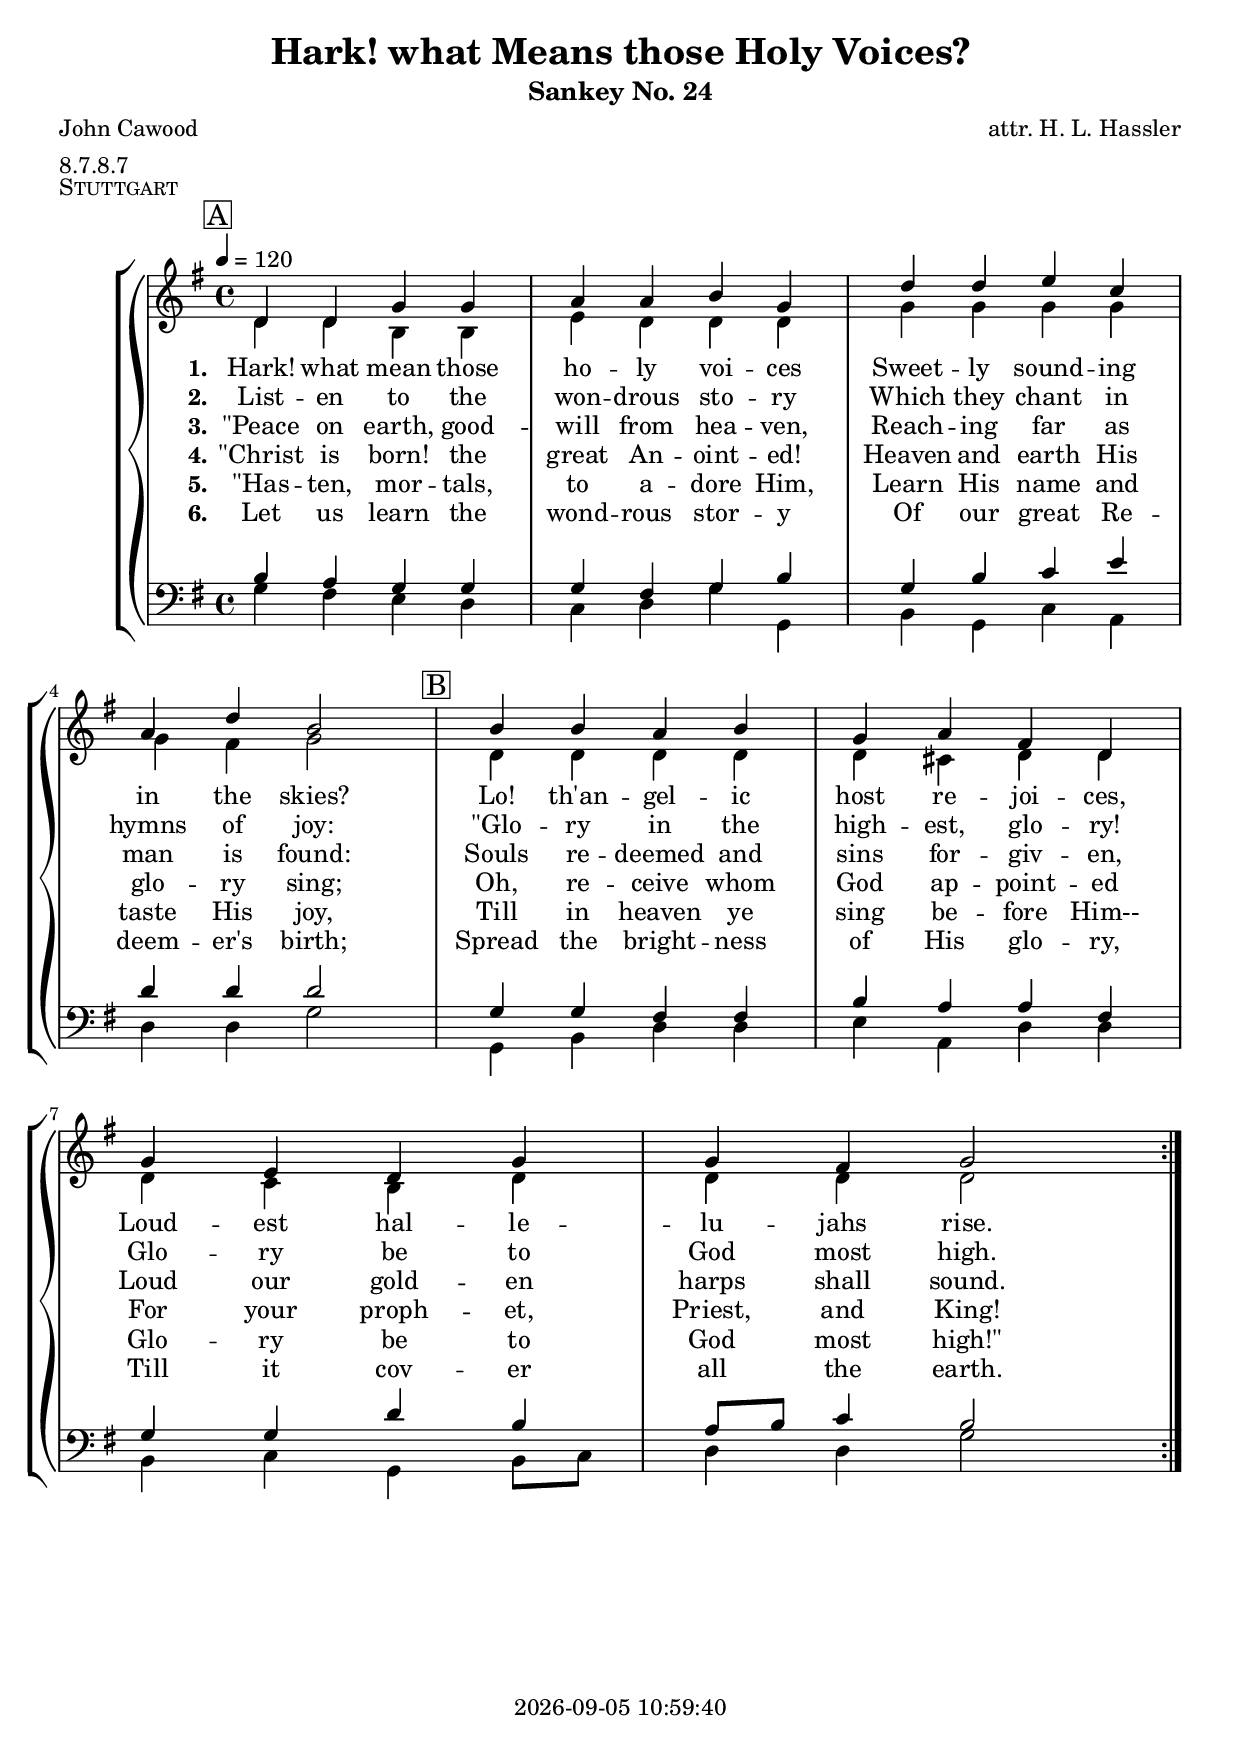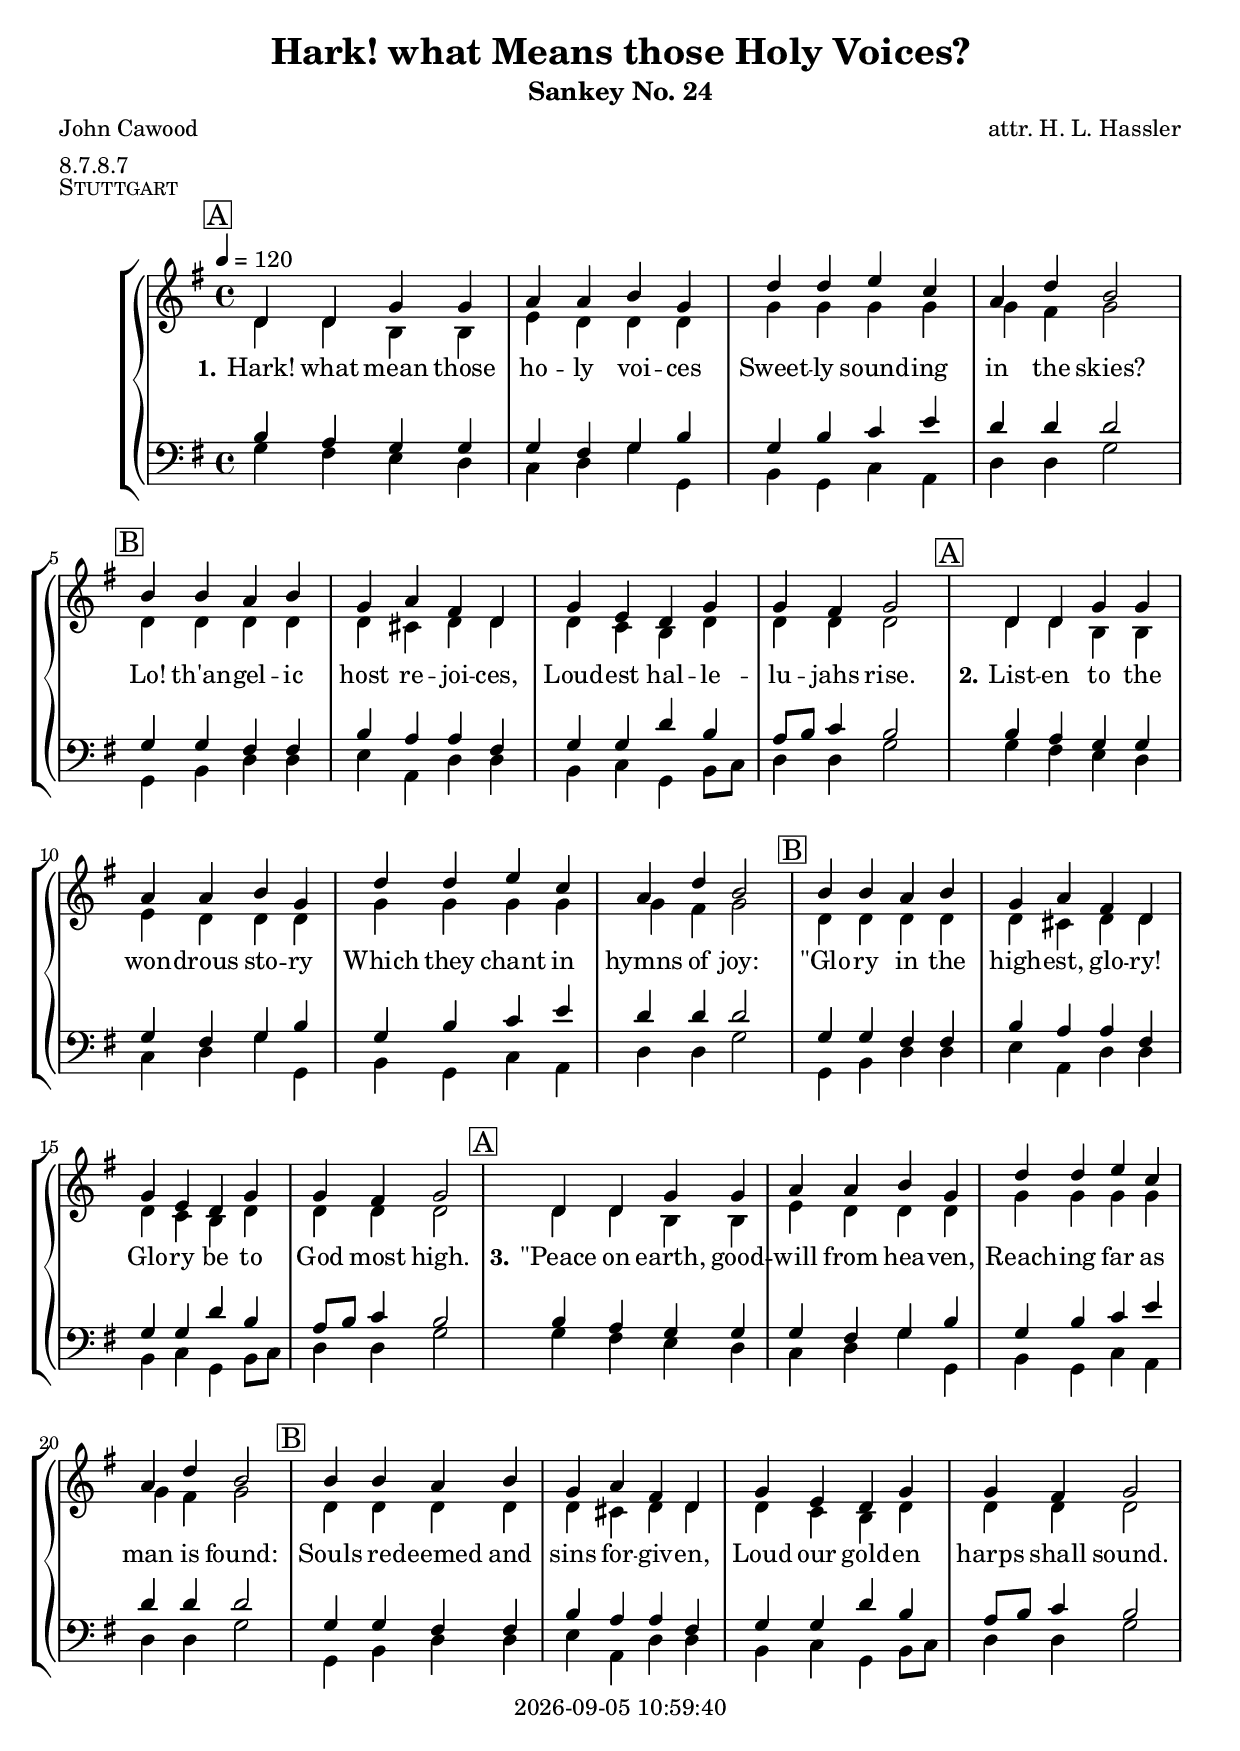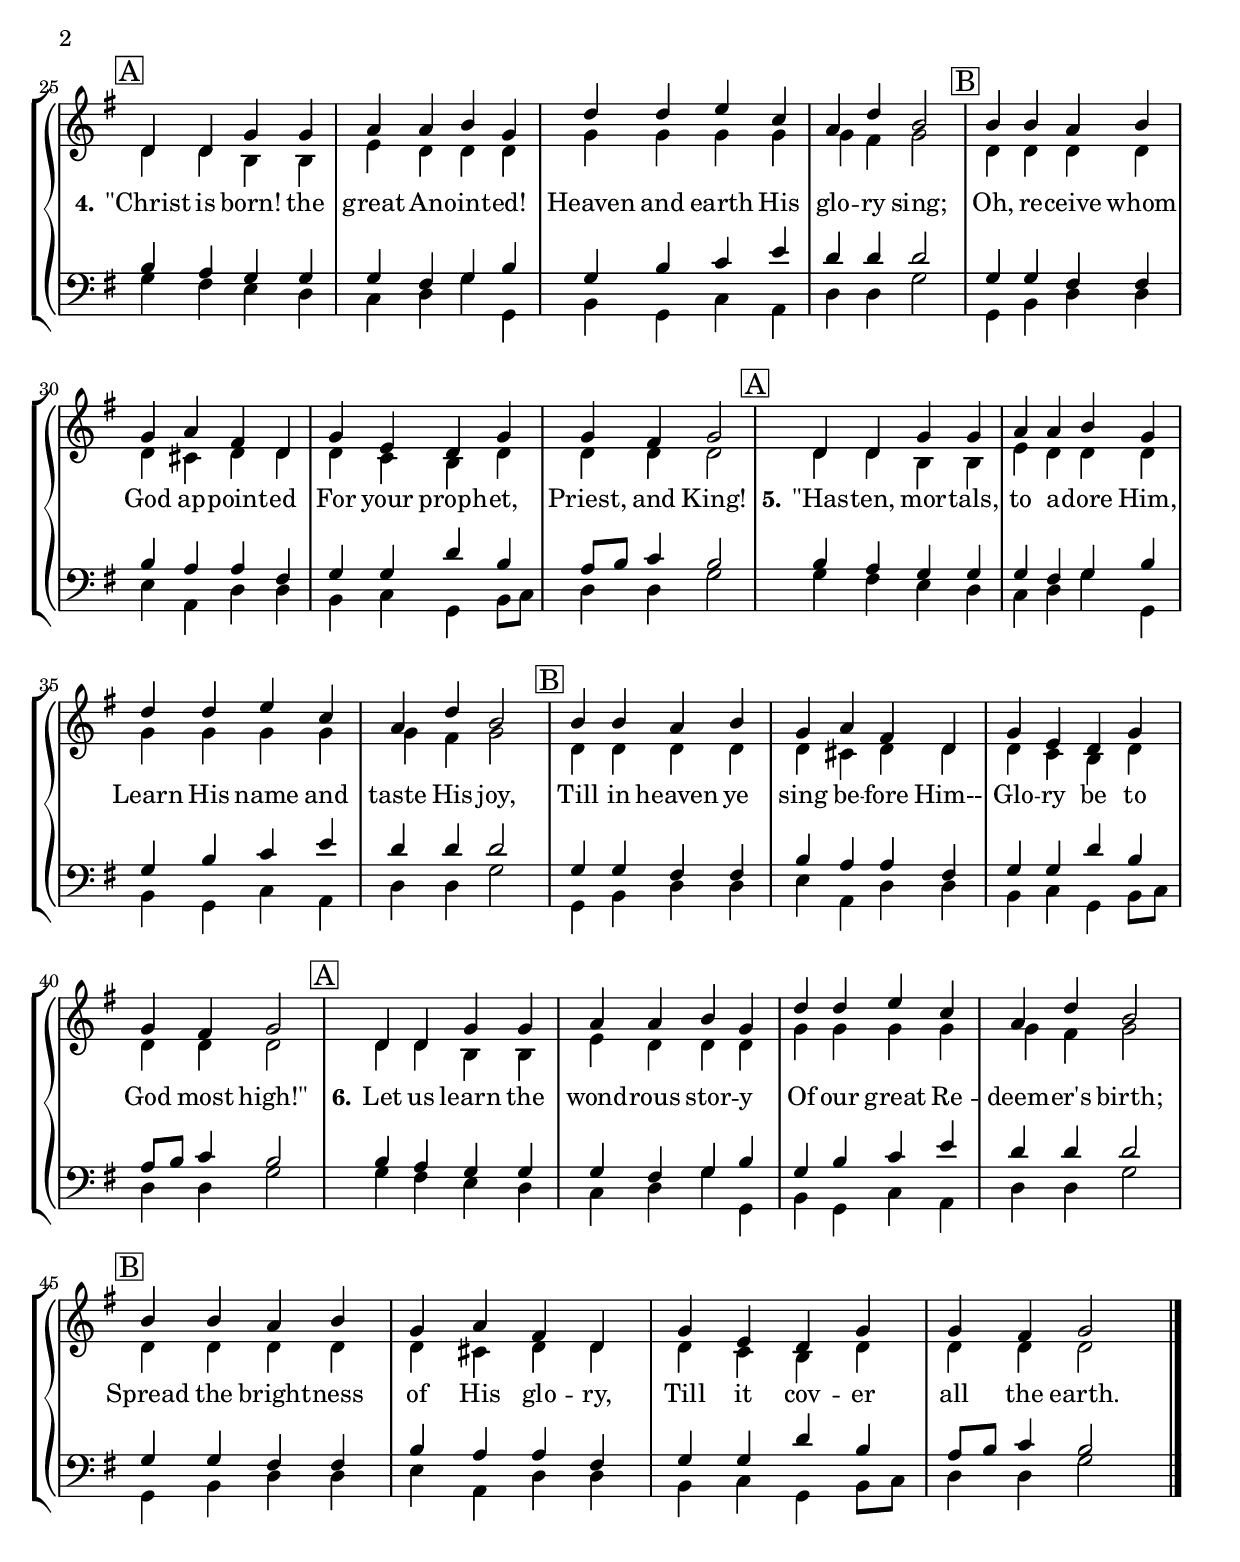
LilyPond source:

\version "2.20.2"

\include "articulate.ly"

today = #(strftime "%Y-%m-%d %H:%M:%S" (localtime (current-time)))

\header {
% centered at top
%  dedication  = "dedication"
  title       = "Hark! what Means those Holy Voices?"
  subtitle    = "Sankey No. 24"
%  instrument  = "instrument"
  
% arrangement of following lines:
%
%  poet    composer
%  meter   arranger
%  piece       opus

  composer    = "attr. H. L. Hassler"
%  arranger    = "arranger"
%  opus        = "opus"

  poet        = "John Cawood"
  meter       = "8.7.8.7"
  piece       = \markup \smallCaps Stuttgart

% centered at bottom
% tagline     = "tagline" % default lilypond version
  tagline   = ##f
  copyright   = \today
}

% #(set-global-staff-size 16)

verses = 6

global = {
  \key g \major
  \time 4/4
  \tempo 4=120
}

RehearsalTrack = {
% \set Score.currentBarNumber = #5
% \mark \markup { \circle "1a" }
  \repeat volta \verses {
    \mark \markup { \box "A" } s1*4
    \mark \markup { \box "B" } s1*4
  }
}

soprano = \relative {
  \global
  \repeat volta \verses {
    d'4 d g g
    a4 a b g
    d'4 d e c
    a4 d b2
    b4 b a b % B
    g4 a fis d
    g4 e d g
    g4 fis g2
  }
}

alto = \relative {
  \global
  \repeat volta \verses {
    d'4 d b b
    e4 d d d
    g4 g g g
    g4 fis g2
    d4 d d d % B
    d4 cis d d
    d4 c b d
    d4 d d2
  }
}

tenor = \relative {
  \global
  \repeat volta \verses {
    b4 a g g
    g4 fis g b
    g4  b c e
    d4 d d2
    g,4 g fis fis % B
    b4 a a fis
    g4 g d' b
    a8 b c4 b2
  }
}

bass= \relative {
  \global
  \repeat volta \verses {
    g4 fis e d
    c4 d g g,
    b4 g c a
    d4 d g2
    g,4 b d d % B
    e4 a, d d
    b4 c g b8 c
    d4 d g2
  }
}

chorus = \lyricmode {
}

wordsOne = \lyricmode {
  \set stanza = "1."
  Hark! what mean those ho -- ly voi -- ces
  Sweet -- ly sound -- ing in the skies?
  Lo! th'an -- gel -- ic host re -- joi -- ces,
  Loud -- est hal -- le -- lu -- jahs rise.
}
  
wordsTwo = \lyricmode {
  \set stanza = "2."
  List -- en to the won -- drous sto -- ry
  Which they chant in hymns of joy:
  "\"Glo" -- ry in the high -- est, glo -- ry!
  Glo -- ry be to God most high.
}
  
wordsThree = \lyricmode {
  \set stanza = "3."
  "\"Peace" on earth, good -- will from hea -- ven,
  Reach -- ing far as man is found:
  Souls re -- deemed and sins for -- giv -- en,
  Loud our gold -- en harps shall sound.
}
  
wordsFour = \lyricmode {
  \set stanza = "4."
  "\"Christ" is born! the great An -- oint -- ed!
  Heaven and earth His glo -- ry sing;
  Oh, re -- ceive whom God ap -- point -- ed
  For your proph -- et, Priest, and King!
}
  
wordsFive = \lyricmode {
  \set stanza = "5."
  "\"Has" -- ten, mor -- tals, to a -- dore Him,
  Learn His name and taste His joy,
  Till in heaven ye sing be -- fore Him--
  Glo -- ry be to God most "high!\""
}
  
wordsSix = \lyricmode {
  \set stanza = "6."
  Let us learn the wond -- rous stor -- y
  Of our great Re -- deem -- er's birth;
  Spread the bright -- ness of His glo -- ry,
  Till it cov -- er all the earth.
}
  
wordsMidi = \lyricmode {
  \set stanza = "1."
  "\nHark! " "what " "mean " "those " "ho " "ly " "voi " "ces "
  "\nSweet " "ly " "sound " "ing " "in " "the " "skies? "
  "\nLo! " "th'an " "gel " "ic " "host " "re " "joi " "ces, "
  "\nLoud " "est " "hal " "le " "lu " "jahs " "rise. "

  \set stanza = "2."
  "\nList " "en " "to " "the " "won " "drous " "sto " "ry "
  "\nWhich " "they " "chant " "in " "hymns " "of " "joy: "
  "\n\"Glo" "ry " "in " "the " high "est, " glo "ry! "
  "\nGlo " "ry " "be " "to " "God " "most " "high. "

  \set stanza = "3."
  "\"Peace" "on " "earth, " good "will " "from " hea "ven, "
  "\nReach " "ing " "far " "as " "man " "is " "found: "
  "\nSouls " "re " "deemed " "and " "sins " "for " "giv " "en, "
  "\nLoud " "our " "gold " "en " "harps " "shall " "sound. "

  \set stanza = "4."
  "\"Christ" "is " "born! " "the " "great " An oint "ed! "
  "\nHeaven " "and " "earth " "His " "glo " "ry " "sing; "
  "\nOh, " "re " "ceive " "whom " "God " "ap " "point " "ed "
  "\nFor " "your " "proph " "et, " "Priest, " "and " "King! "

  \set stanza = "5."
  "\"Has" ten, mor "tals, " "to " a "dore " "Him, "
  "\nLearn " "His " "name " "and " "taste " "His " "joy, "
  "\nTill " "in " "heaven " "ye " "sing " "be " "fore " "Him- "
  Glo "ry " "be " "to " "God " "most " "high!\""

  \set stanza = "6."
  "\nLet " "us " "learn " "the " "wond " "rous " "stor " "y "
  "\nOf " "our " "great " "Re " "deem " "er's " "birth; "
  "\nSpread " "the " "bright " "ness " "of " "His " "glo " "ry, "
  "\nTill " "it " "cov " "er " "all " "the " "earth. "
}
  
\book {
  \bookOutputSuffix "repeat"
  \score {
%    \unfoldRepeats
%    \articulate
%    <<
    \context GrandStaff <<
      <<
        \new ChoirStaff <<
                                  % Joint soprano/alto staff
          \new Staff <<
            \new Voice \RehearsalTrack
            \new Voice = "soprano" { \voiceOne \soprano }
            \new Voice = "alto"    { \voiceTwo \alto    }
            \new Lyrics \lyricsto "soprano" { \wordsOne \chorus }
            \new Lyrics \lyricsto "soprano"   \wordsTwo
            \new Lyrics \lyricsto "soprano"   \wordsThree
            \new Lyrics \lyricsto "soprano"   \wordsFour
            \new Lyrics \lyricsto "soprano"   \wordsFive
            \new Lyrics \lyricsto "soprano"   \wordsSix
%            \new Lyrics \lyricsto "soprano" { \wordsOne   \chorus
%                                              \wordsTwo   \chorus
%                                              \wordsThree \chorus
%                                              \wordsFour  \chorus
%                                              \wordsFive  \chorus
%                                              \wordsSix   \chorus
%                                            }
%            \new Lyrics \lyricsto "soprano" \wordsMidi
          >>
                                  % Joint tenor/bass staff
          \new Staff <<
            \clef "bass"
            \new Voice = "tenor" { \voiceOne \tenor }
            \new Voice = "bass"  { \voiceTwo \bass  }
          >>
        >>
      >>
    >>
    \layout {
      indent = 1.5\cm
      \context {
        \Staff \RemoveAllEmptyStaves
      }
    }
  }
}
  
\book {
  \bookOutputSuffix "single"
  \score {
    \unfoldRepeats
%    \articulate
    \context GrandStaff <<
      <<
        \new ChoirStaff <<
                                  % Joint soprano/alto staff
          \new Staff <<
            \new Voice \RehearsalTrack
            \new Voice = "soprano" { \voiceOne \soprano \bar "|." }
            \new Voice = "alto"    { \voiceTwo \alto    }
            \new Lyrics \lyricsto "soprano" { \wordsOne   \chorus
                                              \wordsTwo   \chorus
                                              \wordsThree \chorus
                                              \wordsFour  \chorus
                                              \wordsFive  \chorus
                                              \wordsSix   \chorus
                                            }
          >>
                                  % Joint tenor/bass staff
          \new Staff <<
            \clef "bass"
            \new Voice = "tenor" { \voiceOne \tenor }
            \new Voice = "bass"  { \voiceTwo \bass  }
          >>
        >>
      >>
    >>
    \layout {
      indent = 1.5\cm
      \context {
        \Staff \RemoveAllEmptyStaves
      }
    }
  }
}
  
\book {
  \bookOutputSuffix "midi"
  \score {
    \unfoldRepeats
%    \articulate
    \context GrandStaff <<
      <<
        \new ChoirStaff <<
                                  % Joint soprano/alto staff
          \new Staff <<
            \new Voice \RehearsalTrack
            \new Voice = "soprano" { \voiceOne \soprano }
            \new Voice = "alto"    { \voiceTwo \alto    }
            \new Lyrics \lyricsto "soprano" \wordsMidi
          >>
                                  % Joint tenor/bass staff
          \new Staff <<
            \clef "bass"
            \new Voice = "tenor" { \voiceOne \tenor }
            \new Voice = "bass"  { \voiceTwo \bass  }
          >>
        >>
      >>
    >>
    \midi {}
  }
}
